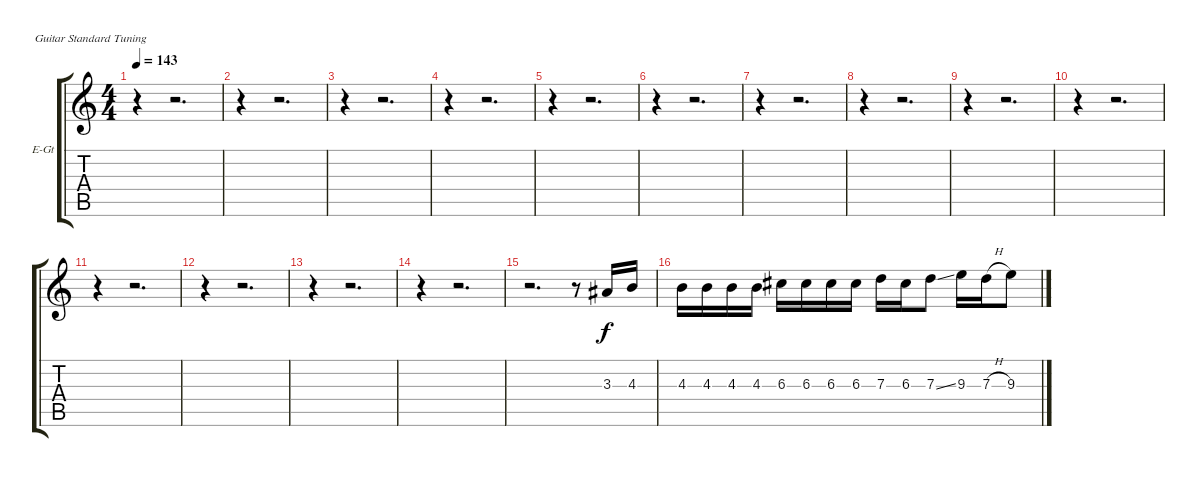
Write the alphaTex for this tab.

\bracketExtendMode groupsimilarinstruments
\firstSystemTrackNameOrientation horizontal
\otherSystemsTrackNameOrientation horizontal
\track ("Guitarra Solo" "E-Gt") {instrument distortionguitar}
\staff {score tabs}
\tuning (E4 B3 G3 D3 A2 E2)
\ts (4 4)
\tempo 143
\clef g2
\ks c
r.4{dy f} r.2{d} |
r.4 r.2{d} |
r.4 r.2{d} |
r.4 r.2{d} |
r.4 r.2{d} |
r.4 r.2{d} |
r.4 r.2{d} |
r.4 r.2{d} |
r.4 r.2{d} |
r.4 r.2{d} |
r.4 r.2{d} |
r.4 r.2{d} |
r.4 r.2{d} |
r.4 r.2{d} |
r.2{d} r.8 3.3.16 4.3.16 |
4.3.16 4.3.16 4.3.16 4.3.16 6.3.16 6.3.16 6.3.16 6.3.16 7.3.16 6.3.16 7.3{ss}.8 9.3.16 7.3{h}.16 9.3.8
